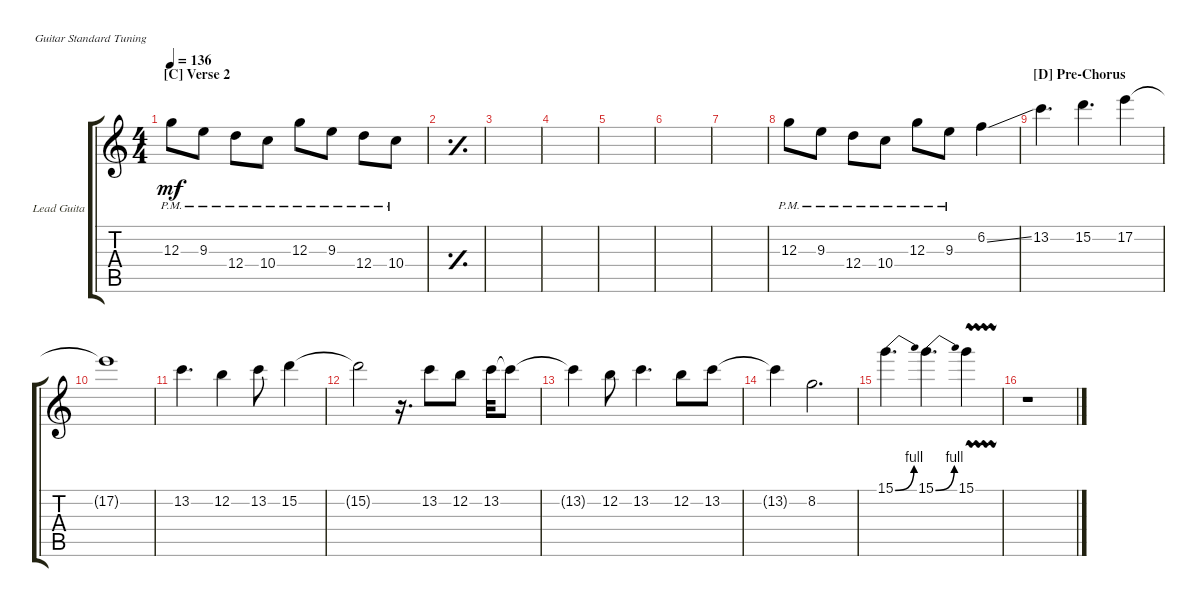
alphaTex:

\defaultSystemsLayout 4
\bracketExtendMode groupsimilarinstruments
\firstSystemTrackNameOrientation horizontal
\otherSystemsTrackNameOrientation horizontal
\track ("Lead Guitar" "Lead Guita") {instrument electricguitarclean}
\staff {score tabs}
\tuning (E4 B3 G3 D3 A2 E2)
\ts (4 4)
\section ("C" "Verse 2")
\tempo 136
\clef g2
\ks c
12.3{pm}.8{dy mf} 9.3{pm}.8 12.4{pm}.8 10.4{pm}.8 12.3{pm}.8 9.3{pm}.8 12.4{pm}.8 10.4{pm}.8 |
\simile simple
|
|
|
|
|
|
\simile none
12.3{pm}.8 9.3{pm}.8 12.4{pm}.8 10.4{pm}.8 12.3{pm}.8 9.3{pm}.8 6.2{ss}.4 |
\section ("D" "Pre-Chorus")
13.2.4{d} 15.2.4{d} 17.2.4 |
17.2{t}.1 |
13.2.4{d} 12.2.4 13.2.8 15.2.4 |
15.2{t}.2 r.16{d} 13.2.8 12.2.8 13.2.32 13.2{t}.8 |
13.2{t}.4 12.2.8 13.2.4{d} 12.2.8 13.2.8 |
13.2{t}.4 8.2.2{d} |
15.1{be (bend 0 0 59.4 4)}.4{d} 15.1{be (bend 0 0 59.4 4)}.4{d} 15.1{vw}.4 |
r.1
